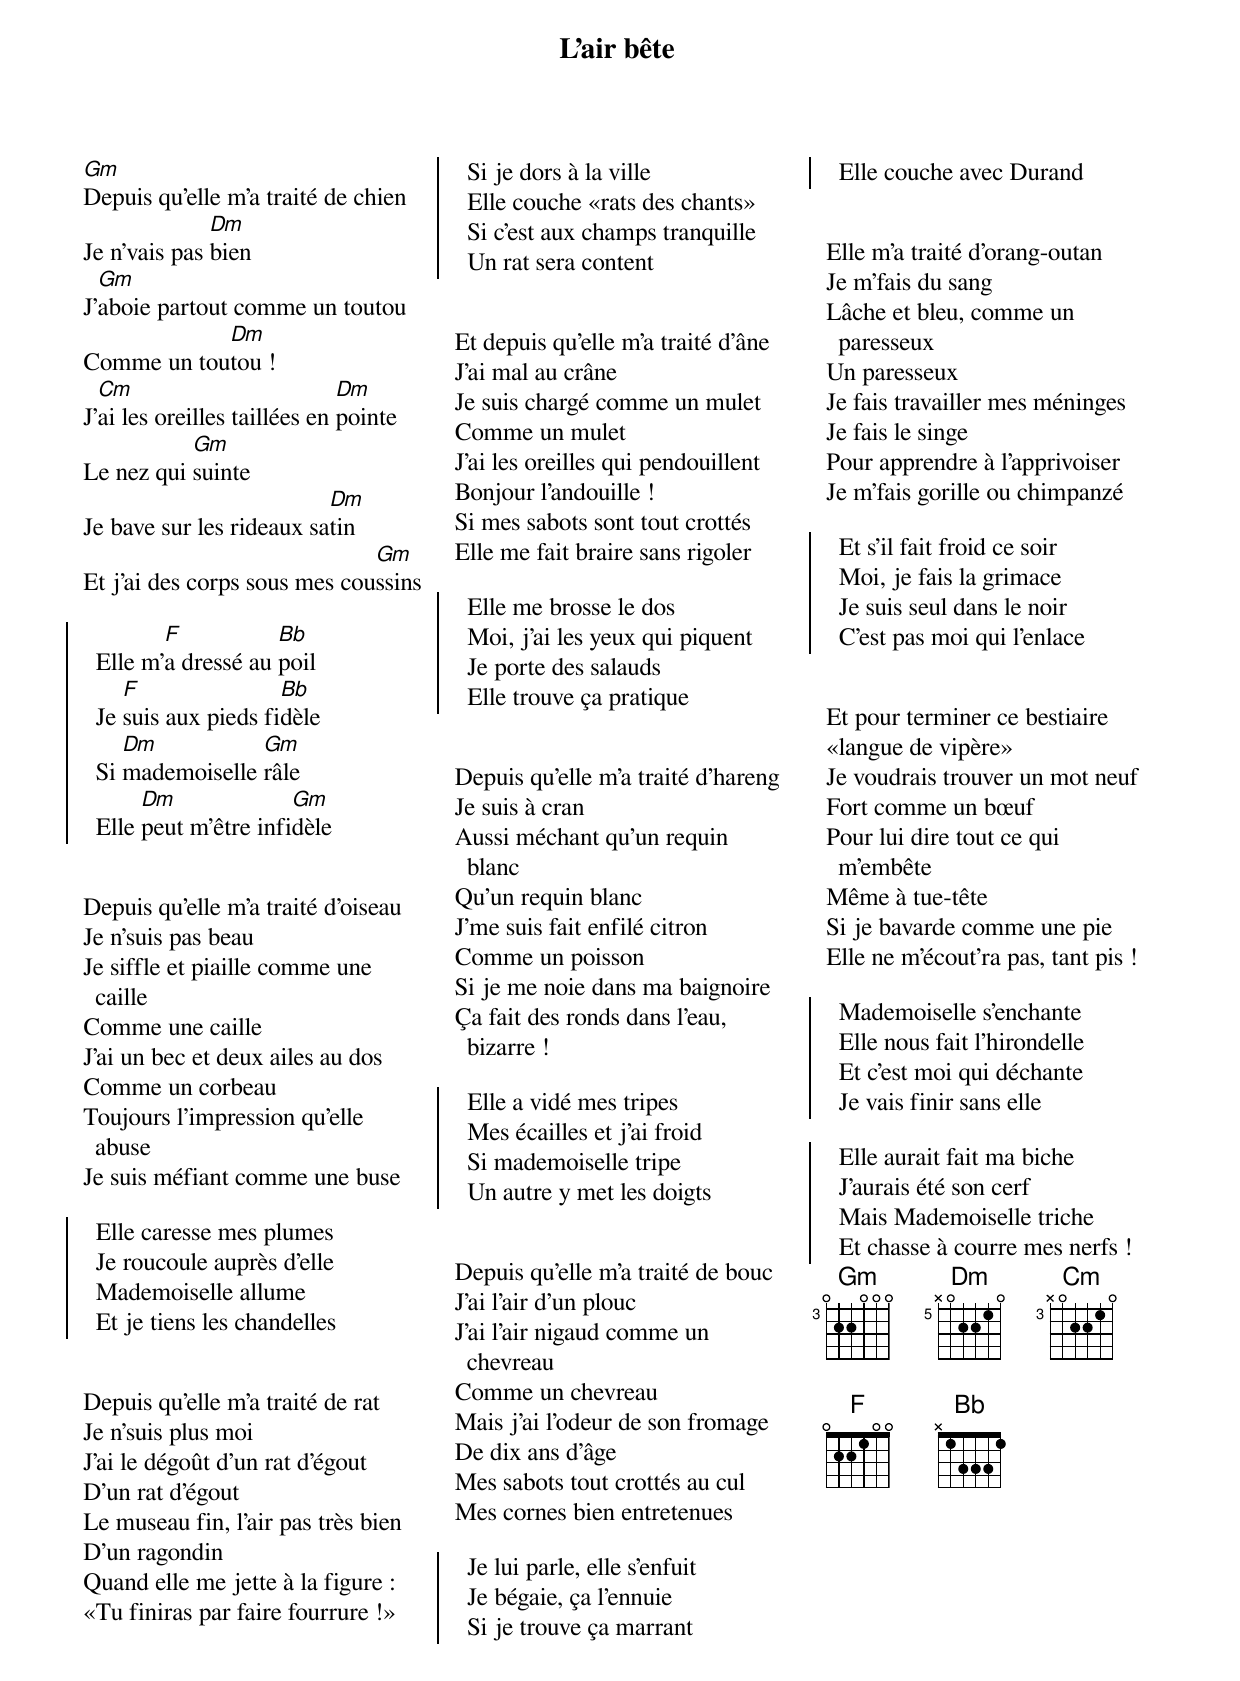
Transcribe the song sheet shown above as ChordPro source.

{title: L'air bête}
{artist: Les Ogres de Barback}
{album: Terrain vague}
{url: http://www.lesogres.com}
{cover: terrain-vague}
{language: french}
{columns: 3}
{define: Gm base-fret 3 frets 0 2 2 0 0 0}
{define: Dm base-fret 5 frets X 0 2 2 1 0}
{define: Cm base-fret 3 frets X 0 2 2 1 0}
{define: F base-fret 1 frets 0 2 2 1 0 0}
{define: B& base-fret 1 frets X 0 2 2 2 0}


[Gm]Depuis qu'elle m'a traité de chien
Je n'vais pas [Dm]bien
J'[Gm]aboie partout comme un toutou
Comme un tou[Dm]tou !
J'[Cm]ai les oreilles taillées en [Dm]pointe
Le nez qui [Gm]suinte
Je bave sur les rideaux sa[Dm]tin
Et j'ai des corps sous mes cou[Gm]ssins

{start_of_chorus}
  Elle m'[F]a dressé au [Bb]poil
  Je [F]suis aux pieds fi[Bb]dèle
  Si [Dm]mademoiselle [Gm]râle
  Elle [Dm]peut m'être infi[Gm]dèle
{end_of_chorus}


Depuis qu'elle m'a traité d'oiseau
Je n'suis pas beau
Je siffle et piaille comme une caille
Comme une caille
J'ai un bec et deux ailes au dos
Comme un corbeau
Toujours l'impression qu'elle abuse
Je suis méfiant comme une buse

{start_of_chorus}
  Elle caresse mes plumes
  Je roucoule auprès d'elle
  Mademoiselle allume
  Et je tiens les chandelles
{end_of_chorus}


Depuis qu'elle m'a traité de rat
Je n'suis plus moi
J'ai le dégoût d'un rat d'égout
D'un rat d'égout
Le museau fin, l'air pas très bien
D'un ragondin
Quand elle me jette à la figure :
«Tu finiras par faire fourrure !»

{start_of_chorus}
  Si je dors à la ville
  Elle couche «rats des chants»
  Si c'est aux champs tranquille
  Un rat sera content
{end_of_chorus}


Et depuis qu'elle m'a traité d'âne
J'ai mal au crâne
Je suis chargé comme un mulet
Comme un mulet
J'ai les oreilles qui pendouillent
Bonjour l'andouille !
Si mes sabots sont tout crottés
Elle me fait braire sans rigoler

{start_of_chorus}
  Elle me brosse le dos
  Moi, j'ai les yeux qui piquent
  Je porte des salauds
  Elle trouve ça pratique
{end_of_chorus}


Depuis qu'elle m'a traité d'hareng
Je suis à cran
Aussi méchant qu'un requin blanc
Qu'un requin blanc
J'me suis fait enfilé citron
Comme un poisson
Si je me noie dans ma baignoire
Ça fait des ronds dans l'eau, bizarre !

{start_of_chorus}
  Elle a vidé mes tripes
  Mes écailles et j'ai froid
  Si mademoiselle tripe
  Un autre y met les doigts
{end_of_chorus}


Depuis qu'elle m'a traité de bouc
J'ai l'air d'un plouc
J'ai l'air nigaud comme un chevreau
Comme un chevreau
Mais j'ai l'odeur de son fromage
De dix ans d'âge
Mes sabots tout crottés au cul
Mes cornes bien entretenues

{start_of_chorus}
  Je lui parle, elle s'enfuit
  Je bégaie, ça l'ennuie
  Si je trouve ça marrant
  Elle couche avec Durand
{end_of_chorus}


Elle m'a traité d'orang-outan
Je m'fais du sang
Lâche et bleu, comme un paresseux
Un paresseux
Je fais travailler mes méninges
Je fais le singe
Pour apprendre à l'apprivoiser
Je m'fais gorille ou chimpanzé

{start_of_chorus}
  Et s'il fait froid ce soir
  Moi, je fais la grimace
  Je suis seul dans le noir
  C'est pas moi qui l'enlace
{end_of_chorus}


Et pour terminer ce bestiaire
«langue de vipère»
Je voudrais trouver un mot neuf
Fort comme un bœuf
Pour lui dire tout ce qui m'embête
Même à tue-tête
Si je bavarde comme une pie
Elle ne m'écout'ra pas, tant pis !

{start_of_chorus}
  Mademoiselle s'enchante
  Elle nous fait l'hirondelle
  Et c'est moi qui déchante
  Je vais finir sans elle
{end_of_chorus}

{start_of_chorus}
  Elle aurait fait ma biche
  J'aurais été son cerf
  Mais Mademoiselle triche
  Et chasse à courre mes nerfs !
{end_of_chorus}
